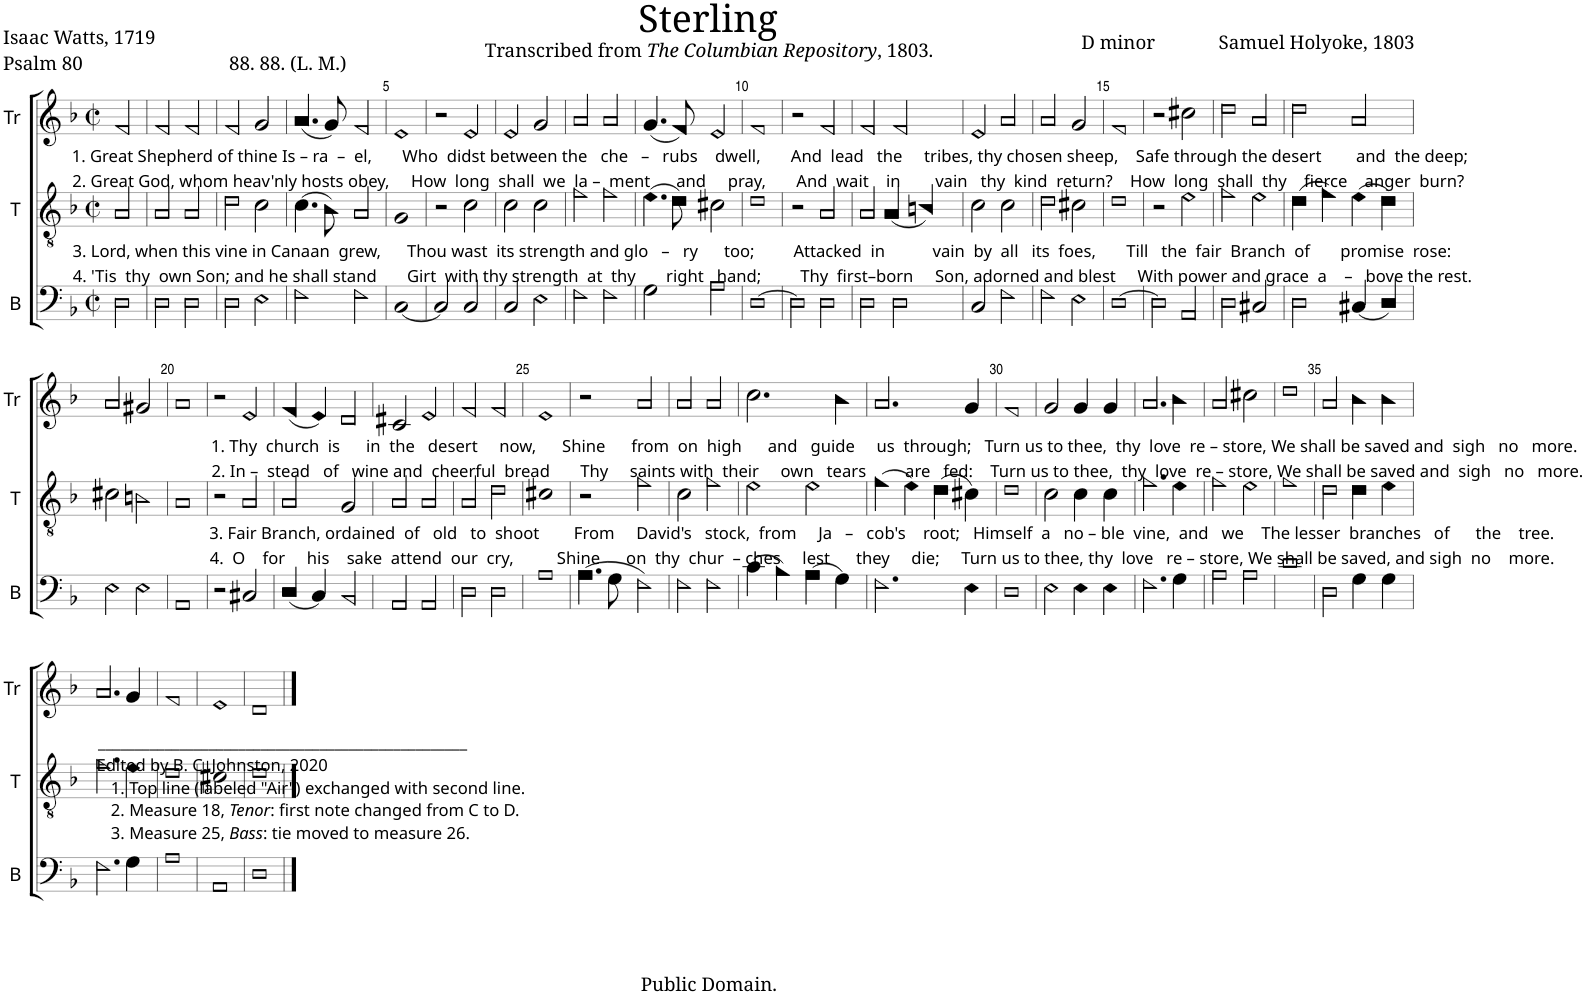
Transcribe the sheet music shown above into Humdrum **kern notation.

**kern	**kern	**kern
*part3	*part2	*part1
*staff3	*staff2	*staff1
*I"B	*I"T	*I"Tr
*I'B	*I'T	*I'Tr
*clefF4	*clefGv2	*clefG2
*k[b-]	*k[b-]	*k[b-]
*M2/2	*M2/2	*M2/2
*met(c|)	*met(c|)	*met(c|)
=1	=1	=1
!	!	!LO:TX:b:t=1. Great Shepherd of thine Is – ra  –  el,       Who  didst between the   che   –   rubs    dwell,       And  lead   the     tribes, thy chosen sheep,    Safe through the desert        and  the deep;
!	!	!LO:TX:b:t=2. Great God, whom heav'nly hosts obey,     How  long  shall  we  la –  ment      and     pray,       And  wait    in        vain   thy  kind  return?    How  long  shall  thy    fierce    anger  burn?
!	!LO:TX:b:t=3. Lord, when this vine in Canaan  grew,      Thou wast  its strength and glo   –   ry      too;         Attacked  in           vain  by  all   its  foes,       Till   the  fair  Branch  of       promise  rose&colon;	!
!	!LO:TX:b:t=4. 'Tis  thy  own Son; and he shall stand       Girt  with thy strength  at  thy       right   hand;         Thy  first–born     Son, adorned and blest     With power and grace  a    –   bove the rest.	!
2D!\	2A!/	2f!/
=2	=2	=2
2D!\	2A!/	2f!/
2D!\	2A!/	2f!/
=3	=3	=3
2D!\	2d!\	2f!/
2E!\	2c!\	2g!/
=4	=4	=4
2F!\	(4.c!\	(4.a!/
.	8B-!\)	8g!/)
2F!\	2A!/	2f!/
=5	=5	=5
[1C!	1G!	1e!
=6	=6	=6
2C!/]	2r	2r
2C!/	2c!\	2e!/
=7	=7	=7
2C!/	2c!\	2e!/
2E!\	2c!\	2g!/
=8	=8	=8
2F!\	2f!\	2a!/
2F!\	2f!\	2a!/
=9	=9	=9
2G!\	(4.e!\	(4.g!/
.	8d!\)	8f!/)
2A!\	2c#X!\	2e!/
=10	=10	=10
[1D!	1d!	1f!
=11	=11	=11
2D!\]	2r	2r
2D!\	2A!/	2f!/
=12	=12	=12
2D!\	2A!/	2f!/
2D!\	(4A!/	2f!/
.	4Bn!/)	.
=13	=13	=13
2C!/	2c!\	2e!/
2F!\	2c!\	2a!/
=14	=14	=14
2F!\	2d!\	2a!/
2E!\	2c#X!\	2g!/
=15	=15	=15
[1D!	1d!	1f!
=16	=16	=16
2D!\]	2r	2r
2AA!/	2e!\	2cc#X!\
=17	=17	=17
2D!\	2f!\	2dd!\
2C#X!/	2e!\	2a!/
=18	=18	=18
2D!\	(4d!\	2dd!\
.	4f!\)	.
(4C#X!/	(4e!\	2a!/
4D!/)	4d!\)	.
!!LO:LB:g=z
=19	=19	=19
2E!\	2c#X!\	2a!/
2E!\	2Bn!\	2g#X!/
=20	=20	=20
1AA!	1A!	1a!
=21	=21	=21
2r	2r	2r
!	!	!LO:TX:b:t=1. Thy  church  is      in  the   desert     now,      Shine      from  on  high      and   guide     us  through;   Turn us to thee,  thy  love  re – store, We shall be saved and  sigh   no   more.
!	!	!LO:TX:b:t=2. In –  stead   of   wine and  cheerful  bread       Thy     saints with  their     own   tears         are   fed&colon;    Turn us to thee,  thy  love  re – store, We shall be saved and  sigh   no   more.
!	!LO:TX:b:t=3. Fair Branch, ordained  of   old   to  shoot        From     David's   stock,  from     Ja   –   cob's    root;   Himself  a   no – ble  vine,  and   we    The lesser  branches   of      the    tree.	!
!	!LO:TX:b:t=4.  O    for     his    sake  attend  our  cry,          Shine      on  thy  chur  – ches     lest      they     die;     Turn us to thee, thy  love   re – store, We shall be saved, and sigh  no    more.	!
!LO:TX:b:t=__________________________________________________	!	!
!LO:TX:b:t=Edited by B. C. Johnston, 2020	!	!
!LO:TX:b:t=1. Top line (labeled "Air") exchanged with second line.	!	!
!LO:TX:b:t=2. Measure 18,	!	!
!LO:TX:b:i:t=Tenor	!	!
!LO:TX:b:t=&colon; first note changed from C to D.	!	!
!LO:TX:b:t=3. Measure 25,	!	!
!LO:TX:b:i:t=Bass	!	!
!LO:TX:b:t=&colon; tie moved to measure 26.	!	!
2C#X!/	2A!/	2e!/
=22	=22	=22
(4D!/	2A!/	(4f!/
4C!/)	.	4e!/)
2BB-!/	2G!/	2d!/
=23	=23	=23
2AA!/	2A!/	2c#X!/
2AA!/	2A!/	2e!/
=24	=24	=24
2D!\	2A!/	2f!/
2D!\	2d!\	2f!/
=25	=25	=25
1A!	1c#X!	1e!
=26	=26	=26
(4.A!\	2r	2r
8G!\	.	.
2F!\)	2f!\	2a!/
=27	=27	=27
2F!\	2c!\	2a!/
2F!\	2f!\	2a!/
=28	=28	=28
(4c!\	2e!\	2.cc!\
4B-!\)	.	.
(4A!\	2e!\	.
4G!\)	.	4b-!\
=29	=29	=29
2.F!\	(4f!\	2.a!/
.	4e!\)	.
.	(4d!\	.
4E!\	4c#X!\)	4g!/
=30	=30	=30
1D!	1d!	1f!
=31	=31	=31
2E!\	2c!\	2g!/
4E!\	4c!\	4g!/
4E!\	4c!\	4g!/
=32	=32	=32
2.F!\	2.f!\	2.a!/
4G!\	4e!\	4b-!\
=33	=33	=33
2A!\	2f!\	2a!/
2A!\	2e!\	2cc#X!\
=34	=34	=34
1d!	1f!	1dd!
=35	=35	=35
2D!\	2d!\	2a!/
4G!\	4d!\	4b-!\
4G!\	4e!\	4b-!\
!!LO:LB:g=z
=36	=36	=36
2.F!\	2.f!\	2.a!/
4G!\	4e!\	4g!/
=37	=37	=37
1A!	1d!	1f!
=38	=38	=38
1AA!	1c#X!	1e!
=39	=39	=39
1D!	1d!	1d!
==	==	==
*-	*-	*-
